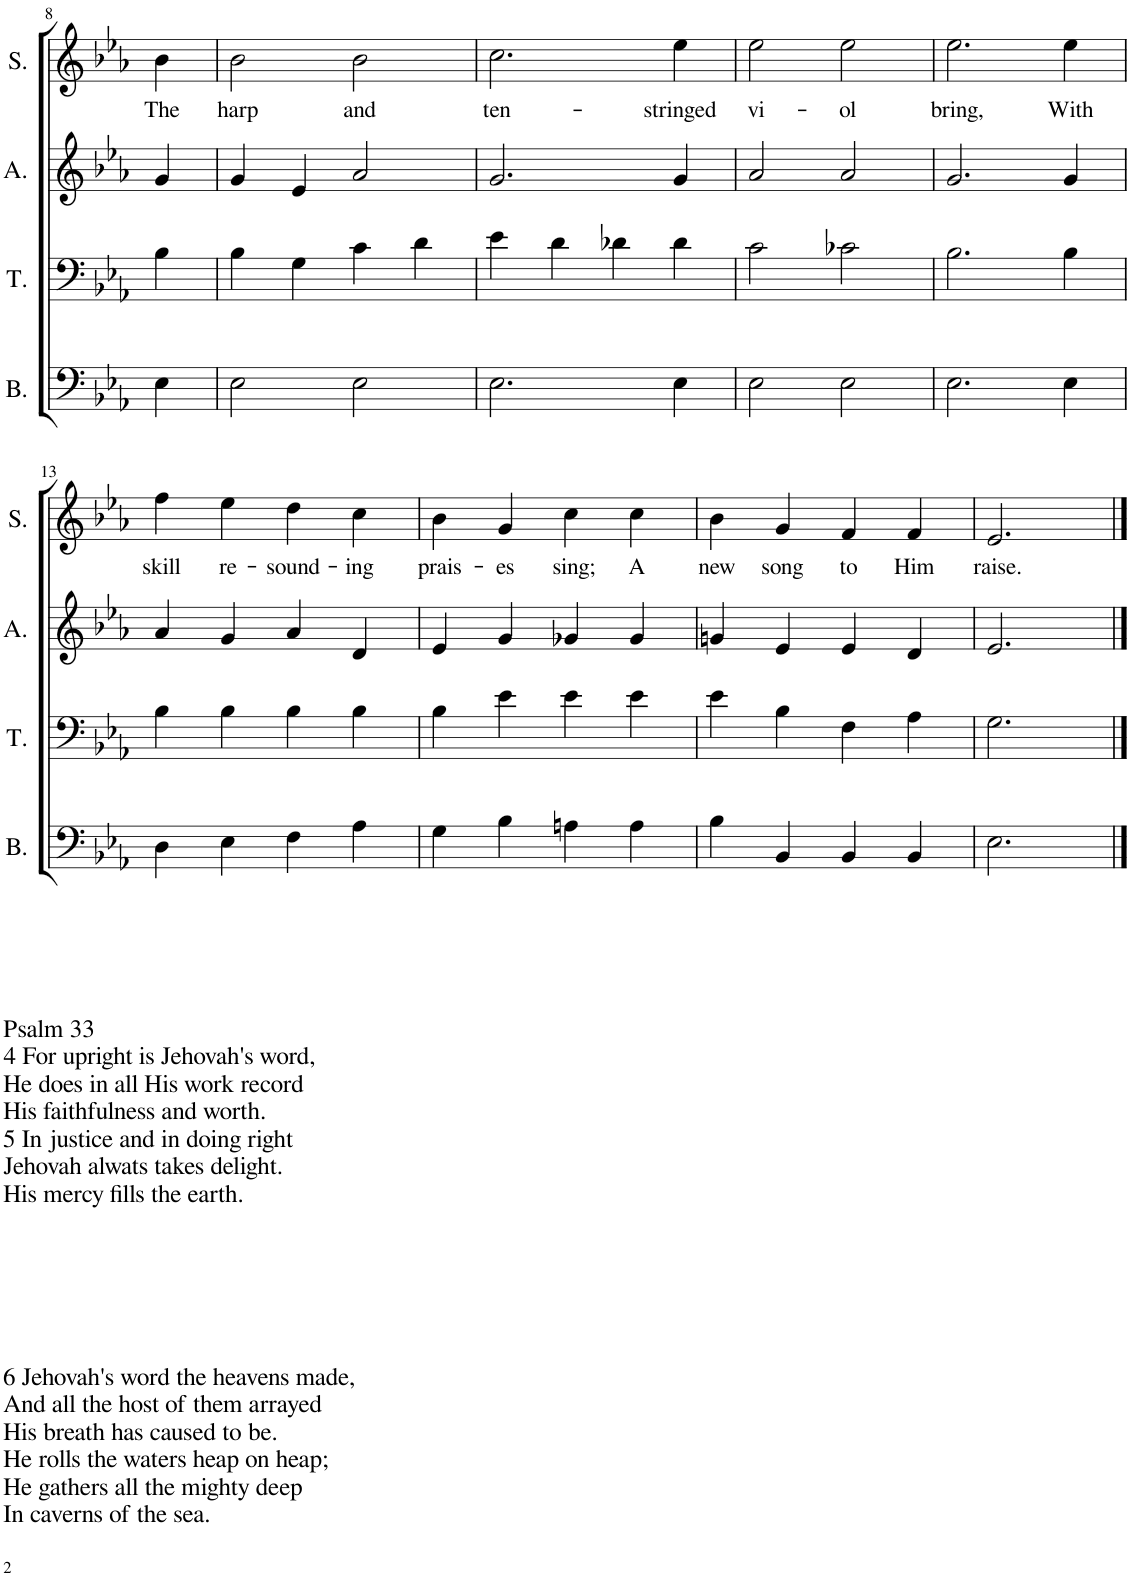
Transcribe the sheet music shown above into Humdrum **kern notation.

**kern	**kern	**kern	**kern	**text
*part4	*part3	*part2	*part1	*part1
*staff4	*staff3	*staff2	*staff1	*staff1
*I"Bass	*I"Tenor	*I"Alto	*I"Soprano	*
*I'B.	*I'T.	*I'A.	*I'S.	*
!!LO:PB:g=z
*clefF4	*clefF4	*clefG2	*clefG2	*
*k[b-e-a-]	*k[b-e-a-]	*k[b-e-a-]	*k[b-e-a-]	*
*M4/4	*M4/4	*M4/4	*M4/4	*
=8	=8	=8	=8	=8
!	!	!	!	!LO:LY:b
4E-\	4B-\	4g/	4b-\	The
=9	=9	=9	=9	=9
!	!	!	!	!LO:LY:b
2E-\	4B-\	4g/	2b-\	harp
.	4G\	4e-/	.	.
!	!	!	!	!LO:LY:b
2E-\	4c\	2a-/	2b-\	and
.	4d\	.	.	.
=10	=10	=10	=10	=10
!	!	!	!	!LO:LY:b
2.E-\	4e-\	2.g/	2.cc\	ten-
.	4d\	.	.	.
.	4d-X\	.	.	.
!	!	!	!	!LO:LY:b
4E-\	4d-\	4g/	4ee-\	-stringed
=11	=11	=11	=11	=11
!	!	!	!	!LO:LY:b
2E-\	2c\	2a-/	2ee-\	vi-
!	!	!	!	!LO:LY:b
2E-\	2c-X\	2a-/	2ee-\	-ol
=12	=12	=12	=12	=12
!	!	!	!	!LO:LY:b
2.E-\	2.B-\	2.g/	2.ee-\	bring,
!	!	!	!	!LO:LY:b
4E-\	4B-\	4g/	4ee-\	With
!!LO:LB:g=z
=13	=13	=13	=13	=13
!LO:TX:b:t=6 Jehovah's word the heavens made,	!	!	!	!
!LO:TX:b:t=And all the host of them arrayed	!	!	!	!
!LO:TX:b:t=His breath has caused to be.	!	!	!	!
!LO:TX:b:t=He rolls the waters heap on heap;	!	!	!	!
!LO:TX:b:t=He gathers all the mighty deep	!	!	!	!
!LO:TX:b:t=In caverns of the sea.	!	!	!	!
!LO:TX:b:t=Psalm 33	!	!	!	!
!LO:TX:b:t=4 For upright is Jehovah's word,	!	!	!	!
!LO:TX:b:t=He does in all His work record	!	!	!	!
!LO:TX:b:t=His faithfulness and worth.	!	!	!	!
!LO:TX:b:t=5 In justice and in doing right	!	!	!	!
!LO:TX:b:t=Jehovah alwats takes delight.	!	!	!	!
!LO:TX:b:t=His mercy fills the earth.	!	!	!	!
!	!	!	!	!LO:LY:b
4D\	4B-\	4a-/	4ff\	skill
!	!	!	!	!LO:LY:b
4E-\	4B-\	4g/	4ee-\	re-
!	!	!	!	!LO:LY:b
4F\	4B-\	4a-/	4dd\	-sound-
!	!	!	!	!LO:LY:b
4A-\	4B-\	4d/	4cc\	-ing
=14	=14	=14	=14	=14
!	!	!	!	!LO:LY:b
4G\	4B-\	4e-/	4b-\	prais-
!	!	!	!	!LO:LY:b
4B-\	4e-\	4g/	4g/	-es
!	!	!	!	!LO:LY:b
4An\	4e-\	4g-X/	4cc\	sing;
!	!	!	!	!LO:LY:b
4A\	4e-\	4g-/	4cc\	A
=15	=15	=15	=15	=15
!	!	!	!	!LO:LY:b
4B-\	4e-\	4gn/	4b-\	new
!	!	!	!	!LO:LY:b
4BB-/	4B-\	4e-/	4g/	song
!	!	!	!	!LO:LY:b
4BB-/	4F\	4e-/	4f/	to
!	!	!	!	!LO:LY:b
4BB-/	4A-\	4d/	4f/	Him
=16	=16	=16	=16	=16
!	!	!	!	!LO:LY:b
2.E-\	2.G\	2.e-/	2.e-/	raise.
==	==	==	==	==
*-	*-	*-	*-	*-
